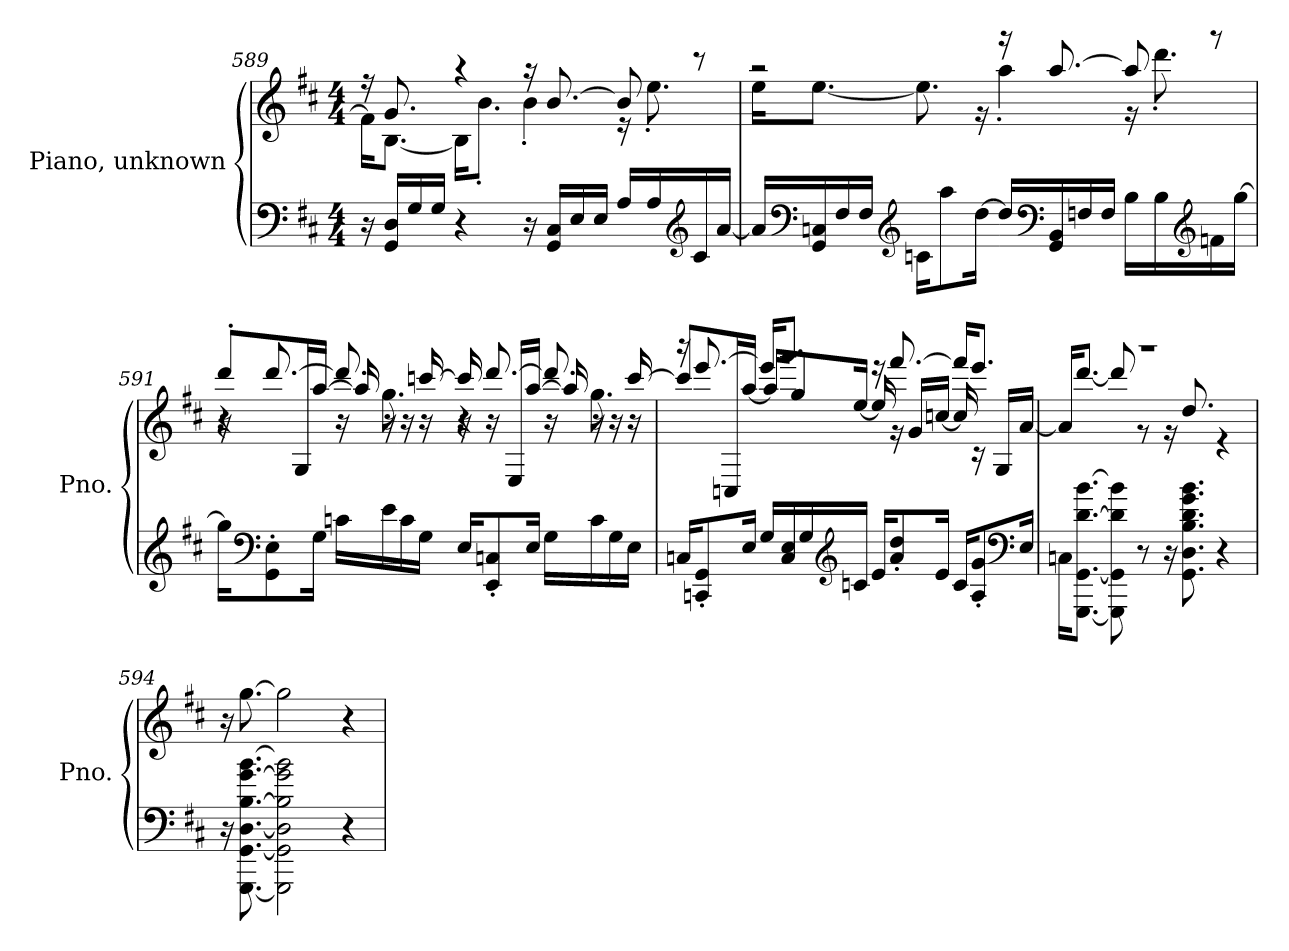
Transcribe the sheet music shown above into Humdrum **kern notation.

**kern	**kern
*part1	*part1
*staff2	*staff1
*I"Piano, unknown	*
*I'Pno.	*
!!LO:LB:g=z
*clefF4	*clefG2
*k[f#c#]	*k[f#c#]
*M4/4	*M4/4
=589	=589
*	*^
16r	16r	16f#\KL]
16GG/ 16D/LL	8.g/	[8.B\J
16G/	.	.
16G/JJ	.	.
4r	4r	16B\KL]
.	.	8.b'\J
16r	16r	4b'\
16GG/ 16C#/LL	[8.b/	.
16E/	.	.
16E/JJ	.	.
16A/LL	8b/]	16r
16A/	.	8.ee'\
*clefG2	*	*
16c#/	8r	.
[16a/JJ	.	.
=590	=590	=590
16a/LL]	2r	16ee\KL
*clefF4	*	*
16GG/ 16Cn/	.	[8.ee\J
16F#/	.	.
16F#/JJ	.	.
*clefG2	*	*
16cn\KL	.	8.ee\]
8aa\	.	.
[16dd\Jk	.	16r
16dd/LL]	16r	4aa'\
*clefF4	*	*
16GG/ 16BB/	[8.aa/	.
16Fn/	.	.
16F/JJ	.	.
16B\LL	8aa/]	16r
16B\	.	8.ddd'\
*clefG2	*	*
16fn\	8r	.
[16gg\JJ	.	.
!!LO:LB:g=z
=591	=591	=591
*	*	*^
16gg\KL]	16r	4r	8ddd'/L
*clefF4	*	*	*
8GG\' 8E\'	[8.ddd/	.	.
.	.	.	16G/L
16G\Jk	.	.	[16aa/JJ
16cn\LL	8.ddd/]	16r	16aa/]
16e\	.	8.gg\	16r
16c\	.	.	16r
16G\JJ	16r	.	[16cccn/
16E/KL	16r	4r	16ccc/]
8EE/' 8Cn/'	[8.ddd/	.	16r
.	.	.	16E/LL
16E/Jk	.	.	[16aa/JJ
16G\LL	8.ddd/]	16r	16aa/]
16c\	.	8.gg\	16r
16G\	.	.	16r
16E\JJ	16r	.	[16ccc/
*	*	*v	*v
!!LO:LB:g=z
=592	=592	=592
16Cn/KL	16r	8ccc/L]
8CCn/' 8GG/'	[8.eee/	.
.	.	16Cn/L
16E/Jk	.	[16aa/JJ
16G/LL	16eee/KL]	16aa/KL]
16C/ 16E/	8.ggg/J	8gg/
16G/	.	.
*clefG2	*	*
16cn/JJ	.	[16ee/Jk
16e/KL	16r	16ee/]
8a/' 8dd/'	[8.fff#/	16r
.	.	16g/LL
16e/Jk	.	[16ccn/JJ
16c/KL	16fff#/KL]	16cc/]
8A/' 8g/'	8.eee/J	16r
.	.	16G/LL
*clefF4	*	*
16E/Jk	.	[16a/JJ
=593	=593	=593
16Cn\KL	1r	16a/KL]
[8.GGG\ [8.GG\ [8.d\ [8.b\J	.	[8.ddd/J
8GGG\] 8GG\] 8d\] 8b\]	.	8ddd/]
8r	.	8r
16r	.	16r
8.GG\ 8.D\ 8.B\ 8.d\ 8.g\ 8.b\	.	8.dd/
4r	.	4r
*	*v	*v
=594	=594
16r	16r
[8.GGG\ [8.GG\ [8.D\ [8.B\ [8.g\ [8.b\	[8.gg\
2GGG\] 2GG\] 2D\] 2B\] 2g\] 2b\]	2gg\]
4r	4r
=	=
*-	*-
